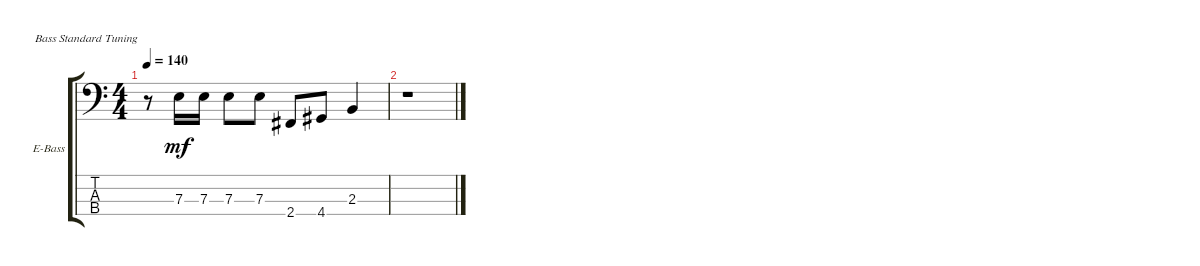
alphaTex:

\defaultSystemsLayout 4
\bracketExtendMode groupsimilarinstruments
\firstSystemTrackNameOrientation horizontal
\otherSystemsTrackNameOrientation horizontal
\track ("Electric Bass" "E-Bass") {instrument electricbassfinger}
\staff {score tabs}
\tuning (G2 D2 A1 E1)
\ts (4 4)
\tempo 140
\clef f4
\ks c
r.8{dy mf} 7.3.16 7.3.16 7.3.8 7.3.8 2.4.8 4.4.8 2.3.4 |
r.1
